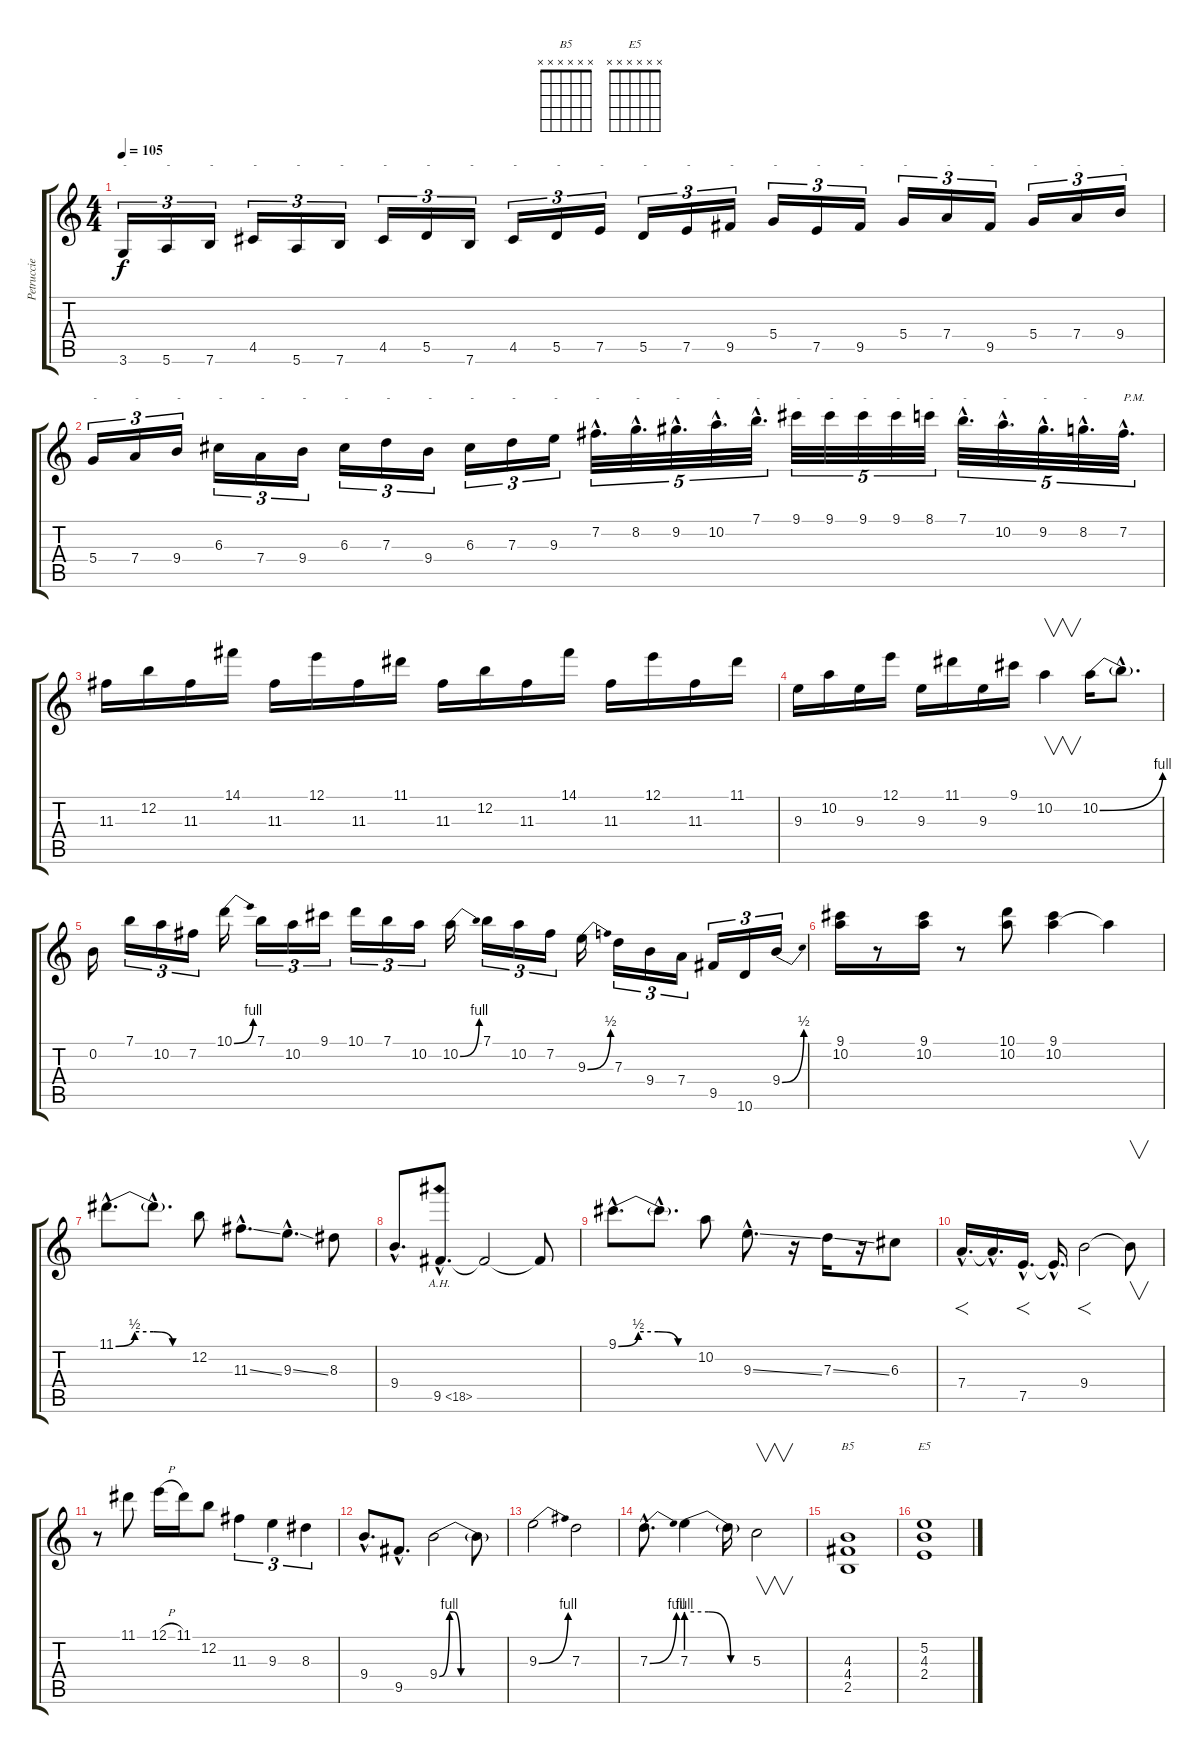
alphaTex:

\track ("Petruccie Lead" "Petruccie ") {instrument overdrivenguitar}
\staff {score tabs}
\tuning (E4 B3 G3 D3 A2 E2) {hide}
\chord ("B5" x x x x x x) {firstfret 0}
\chord ("E5" x x x x x x) {firstfret 0}
\ts (4 4)
\tempo 105
\clef g2
\ks c
3.6.16{tu (3 2) txt "-" dy f instrument distortionguitar} 5.6.16{tu (3 2) txt "-"} 7.6.16{tu (3 2) txt "-"} 4.5.16{tu (3 2) txt "-"} 5.6.16{tu (3 2) txt "-"} 7.6.16{tu (3 2) txt "-"} 4.5.16{tu (3 2) txt "-"} 5.5.16{tu (3 2) txt "-"} 7.6.16{tu (3 2) txt "-"} 4.5.16{tu (3 2) txt "-"} 5.5.16{tu (3 2) txt "-"} 7.5.16{tu (3 2) txt "-"} 5.5.16{tu (3 2) txt "-"} 7.5.16{tu (3 2) txt "-"} 9.5.16{tu (3 2) txt "-"} 5.4.16{tu (3 2) txt "-"} 7.5.16{tu (3 2) txt "-"} 9.5.16{tu (3 2) txt "-"} 5.4.16{tu (3 2) txt "-"} 7.4.16{tu (3 2) txt "-"} 9.5.16{tu (3 2) txt "-"} 5.4.16{tu (3 2) txt "-"} 7.4.16{tu (3 2) txt "-"} 9.4.16{tu (3 2) txt "-"} |
5.4.16{tu (3 2) txt "-"} 7.4.16{tu (3 2) txt "-"} 9.4.16{tu (3 2) txt "-"} 6.3.16{tu (3 2) txt "-"} 7.4.16{tu (3 2) txt "-"} 9.4.16{tu (3 2) txt "-"} 6.3.16{tu (3 2) txt "-"} 7.3.16{tu (3 2) txt "-"} 9.4.16{tu (3 2) txt "-"} 6.3.16{tu (3 2) txt "-"} 7.3.16{tu (3 2) txt "-"} 9.3.16{tu (3 2) txt "-"} 7.2{hac}.32{d tu (5 4) txt "-"} 8.2{hac}.32{d tu (5 4) txt "-"} 9.2{hac}.32{d tu (5 4) txt "-"} 10.2{hac}.32{d tu (5 4) txt "-"} 7.1{hac}.32{d tu (5 4) txt "-"} 9.1.32{tu (5 4) txt "-"} 9.1.32{tu (5 4) txt "-"} 9.1.32{tu (5 4) txt "-"} 9.1.32{tu (5 4) txt "-"} 8.1.32{tu (5 4) txt "-"} 7.1{hac}.32{d tu (5 4) txt "-"} 10.2{hac}.32{d tu (5 4) txt "-"} 9.2{hac}.32{d tu (5 4) txt "-"} 8.2{hac}.32{d tu (5 4) txt "-"} 7.2{hac}.32{d tu (5 4) txt "P.M."} |
11.3.16{instrument overdrivenguitar} 12.2.16 11.3.16 14.1.16 11.3.16 12.1.16 11.3.16 11.1.16 11.3.16 12.2.16 11.3.16 14.1.16 11.3.16 12.1.16 11.3.16 11.1.16 |
9.3.16 10.2.16 9.3.16 12.1.16 9.3.16 11.1.16 9.3.16 9.1.16 10.2.4{v} 10.2{be (bend 0 0 60 4)}.16 10.2{hac t}.8{d} |
0.2.16 7.1.16{tu (3 2)} 10.2.16{tu (3 2)} 7.2.16{tu (3 2)} 10.1{be (bend 0 0 60 4)}.16 7.1.16{tu (3 2)} 10.2.16{tu (3 2)} 9.1.16{tu (3 2)} 10.1.16{tu (3 2)} 7.1.16{tu (3 2)} 10.2.16{tu (3 2)} 10.2{be (bend 0 0 60 4)}.16 7.1.16{tu (3 2)} 10.2.16{tu (3 2)} 7.2.16{tu (3 2)} 9.3{be (bend 0 0 60 2)}.16 7.3.16{tu (3 2)} 9.4.16{tu (3 2)} 7.4.16{tu (3 2)} 9.5.16{tu (3 2)} 10.6.16{tu (3 2)} 9.4{be (bend 0 0 60 2)}.16{tu (3 2)} |
(9.1 10.2).16 r.8 (9.1 10.2).16 r.8 (10.1 10.2).8 (9.1 10.2).4 10.2{t}.4 |
11.1{be (custom 0 0 15 2 30 2 45 0 60 0) hac}.8{d} 11.1{hac t}.8{d} 12.2.8 11.3{ss hac}.8{d} 9.3{ss hac}.8{d} 8.3.8 |
9.4{hac}.8{d} 9.5{ah 9 hac}.8{d} 9.5{t}.2 9.5{t}.8 |
9.1{be (custom 0 0 15 2 30 2 45 0 60 0) hac}.8{d} 9.1{hac t}.8{d} 10.2.8 9.3{ss hac}.8{d} r.16 7.3{ss}.16 r.16 6.3.8 |
7.4{hac}.16{f d} 7.4{hac t}.16{d} 7.5{hac}.16{f d} 7.5{hac t}.16{d} 9.4.2{f} 9.4{t}.8{v} |
r.8 11.1.8 12.1{h}.16 11.1.16 12.2.8 11.3.4{tu (3 2)} 9.3.4{tu (3 2)} 8.3.4{tu (3 2)} |
9.4{hac}.8{d} 9.5{hac}.8{d} 9.4{be (custom 0 0 9 4 12 4 19 0 60 0)}.2 9.4{t}.8 |
9.3{be (bend 0 0 60 4)}.2 7.3.2 |
7.3{be (bend 0 0 60 4) hac}.8{d} 7.3{be (custom 0 4 20 4 40 0 60 0)}.4 7.3{t}.16 5.3.2{v} |
(4.3 4.4 2.5).1{ch "B5" instrument distortionguitar} |
(5.2 4.3 2.4).1{ch "E5"}
